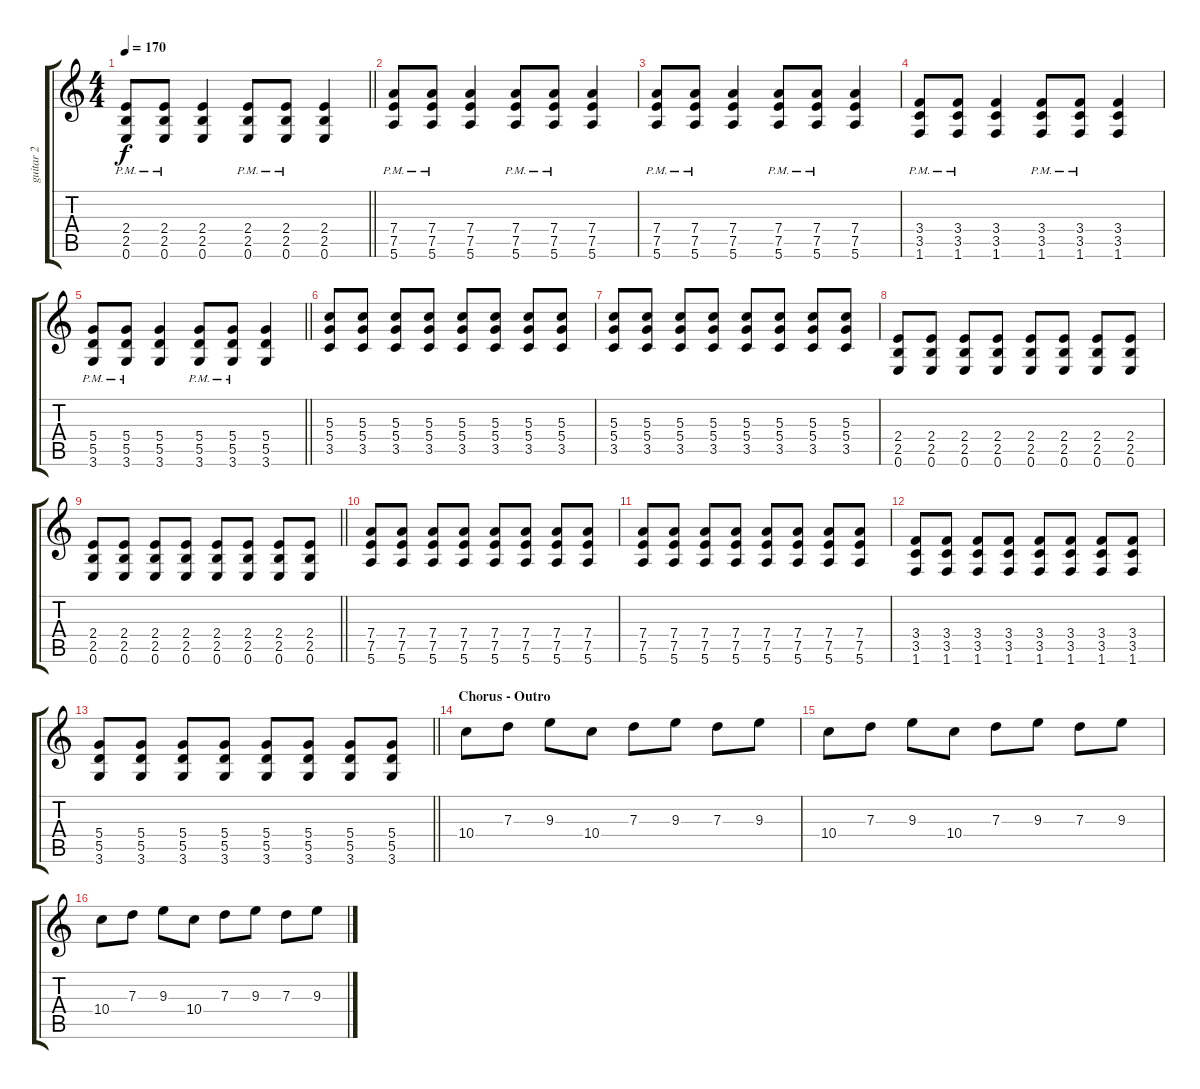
\track ("guitar 2" "guitar 2") {instrument distortionguitar}
\staff {score tabs}
\tuning (E4 B3 G3 D3 A2 E2) {hide}
\ts (4 4)
\tempo 170
\clef g2
\barLineRight lightlight
\ks c
(2.4{pm} 2.5{pm} 0.6{pm}).8{dy f} (2.4{pm} 2.5{pm} 0.6{pm}).8 (2.4 2.5 0.6).4 (2.4{pm} 2.5{pm} 0.6{pm}).8 (2.4{pm} 2.5{pm} 0.6{pm}).8 (2.4 2.5 0.6).4 |
(7.4{pm} 7.5{pm} 5.6{pm}).8 (7.4{pm} 7.5{pm} 5.6{pm}).8 (7.4 7.5 5.6).4 (7.4{pm} 7.5{pm} 5.6{pm}).8 (7.4{pm} 7.5{pm} 5.6{pm}).8 (7.4 7.5 5.6).4 |
(7.4{pm} 7.5{pm} 5.6{pm}).8 (7.4{pm} 7.5{pm} 5.6{pm}).8 (7.4 7.5 5.6).4 (7.4{pm} 7.5{pm} 5.6{pm}).8 (7.4{pm} 7.5{pm} 5.6{pm}).8 (7.4 7.5 5.6).4 |
(3.4{pm} 3.5{pm} 1.6{pm}).8 (3.4{pm} 3.5{pm} 1.6{pm}).8 (3.4 3.5 1.6).4 (3.4{pm} 3.5{pm} 1.6{pm}).8 (3.4{pm} 3.5{pm} 1.6{pm}).8 (3.4 3.5 1.6).4 |
\barLineRight lightlight
(5.4{pm} 5.5{pm} 3.6{pm}).8 (5.4{pm} 5.5{pm} 3.6{pm}).8 (5.4 5.5 3.6).4 (5.4{pm} 5.5{pm} 3.6{pm}).8 (5.4{pm} 5.5{pm} 3.6{pm}).8 (5.4 5.5 3.6).4 |
(5.3 5.4 3.5).8{volume 7 balance 16} (5.3 5.4 3.5).8 (5.3 5.4 3.5).8 (5.3 5.4 3.5).8 (5.3 5.4 3.5).8 (5.3 5.4 3.5).8 (5.3 5.4 3.5).8 (5.3 5.4 3.5).8 |
(5.3 5.4 3.5).8 (5.3 5.4 3.5).8 (5.3 5.4 3.5).8 (5.3 5.4 3.5).8 (5.3 5.4 3.5).8 (5.3 5.4 3.5).8 (5.3 5.4 3.5).8 (5.3 5.4 3.5).8 |
(2.4 2.5 0.6).8 (2.4 2.5 0.6).8 (2.4 2.5 0.6).8 (2.4 2.5 0.6).8 (2.4 2.5 0.6).8 (2.4 2.5 0.6).8 (2.4 2.5 0.6).8 (2.4 2.5 0.6).8 |
\barLineRight lightlight
(2.4 2.5 0.6).8 (2.4 2.5 0.6).8 (2.4 2.5 0.6).8 (2.4 2.5 0.6).8 (2.4 2.5 0.6).8 (2.4 2.5 0.6).8 (2.4 2.5 0.6).8 (2.4 2.5 0.6).8 |
(7.4 7.5 5.6).8 (7.4 7.5 5.6).8 (7.4 7.5 5.6).8 (7.4 7.5 5.6).8 (7.4 7.5 5.6).8 (7.4 7.5 5.6).8 (7.4 7.5 5.6).8 (7.4 7.5 5.6).8 |
(7.4 7.5 5.6).8 (7.4 7.5 5.6).8 (7.4 7.5 5.6).8 (7.4 7.5 5.6).8 (7.4 7.5 5.6).8 (7.4 7.5 5.6).8 (7.4 7.5 5.6).8 (7.4 7.5 5.6).8 |
(3.4 3.5 1.6).8 (3.4 3.5 1.6).8 (3.4 3.5 1.6).8 (3.4 3.5 1.6).8 (3.4 3.5 1.6).8 (3.4 3.5 1.6).8 (3.4 3.5 1.6).8 (3.4 3.5 1.6).8 |
\barLineRight lightlight
(5.4 5.5 3.6).8 (5.4 5.5 3.6).8 (5.4 5.5 3.6).8 (5.4 5.5 3.6).8 (5.4 5.5 3.6).8 (5.4 5.5 3.6).8 (5.4 5.5 3.6).8 (5.4 5.5 3.6).8 |
\section ("" "Chorus - Outro")
10.4.8{volume 9 balance 0} 7.3.8{balance 8} 9.3.8{balance 16} 10.4.8{balance 0} 7.3.8{balance 8} 9.3.8{balance 16} 7.3.8{balance 8} 9.3.8{balance 0} |
10.4.8{balance 0} 7.3.8{balance 8} 9.3.8{balance 16} 10.4.8{balance 0} 7.3.8{balance 8} 9.3.8{balance 16} 7.3.8{balance 8} 9.3.8{balance 0} |
10.4.8{balance 0} 7.3.8{balance 8} 9.3.8{balance 16} 10.4.8{balance 0} 7.3.8{balance 8} 9.3.8{balance 16} 7.3.8{balance 8} 9.3.8{balance 0}
